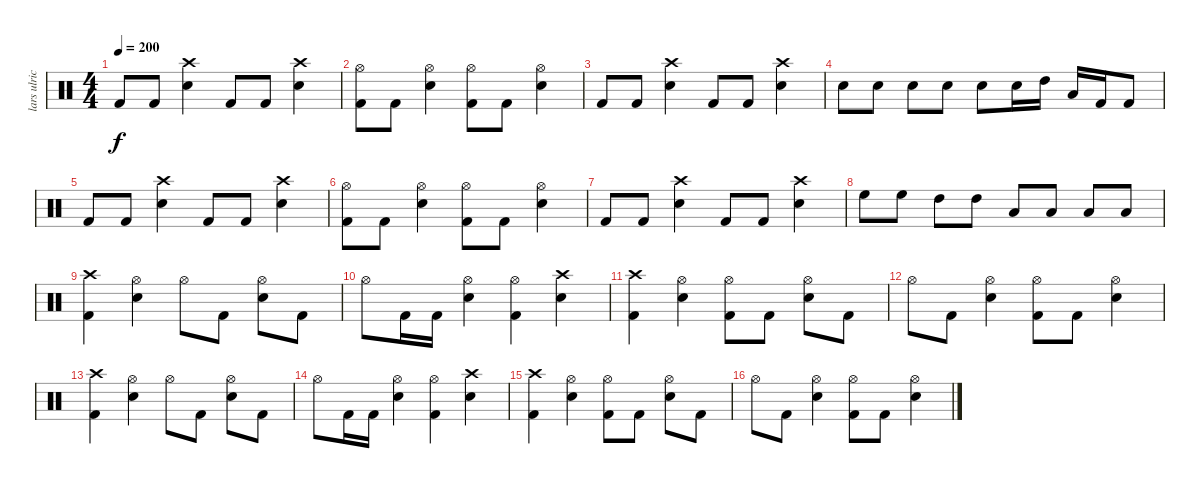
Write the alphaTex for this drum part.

\track ("lars ulrich" "lars ulric") {instrument percussion}
\staff {score}
\articulation defaults
\ts (4 4)
\tempo 200
\clef neutral
\ks c "Kick (hit) 2".8{dy f} "Kick (hit) 2".8
("Crash high (hit)" "Electric Snare (hit)").4 "Kick (hit) 2".8 "Kick (hit) 2".8 ("Crash high (hit)" "Electric Snare (hit)").4 |
("Hi-Hat (open)" "Kick (hit) 2").8 "Kick (hit) 2".8 ("Hi-Hat (open)" "Electric Snare (hit)").4 ("Hi-Hat (open)" "Kick (hit) 2").8 "Kick (hit) 2".8 ("Hi-Hat (open)" "Electric Snare (hit)").4 |
"Kick (hit) 2".8 "Kick (hit) 2".8 ("Crash high (hit)" "Electric Snare (hit)").4 "Kick (hit) 2".8 "Kick (hit) 2".8 ("Crash high (hit)" "Electric Snare (hit)").4 |
"Electric Snare (hit)".8 "Electric Snare (hit)".8 "Electric Snare (hit)".8 "Electric Snare (hit)".8 "Electric Snare (hit)".8 "Electric Snare (hit)".16 "High Tom (hit)".16 "Low Tom (hit)".16 "Kick (hit) 2".16 "Kick (hit) 2".8 |
"Kick (hit) 2".8 "Kick (hit) 2".8 ("Crash high (hit)" "Electric Snare (hit)").4 "Kick (hit) 2".8 "Kick (hit) 2".8 ("Crash high (hit)" "Electric Snare (hit)").4 |
("Hi-Hat (open)" "Kick (hit) 2").8 "Kick (hit) 2".8 ("Hi-Hat (open)" "Electric Snare (hit)").4 ("Hi-Hat (open)" "Kick (hit) 2").8 "Kick (hit) 2".8 ("Hi-Hat (open)" "Electric Snare (hit)").4 |
"Kick (hit) 2".8 "Kick (hit) 2".8 ("Crash high (hit)" "Electric Snare (hit)").4 "Kick (hit) 2".8 "Kick (hit) 2".8 ("Crash high (hit)" "Electric Snare (hit)").4 |
"High Floor Tom (hit)".8 "High Floor Tom (hit)".8 "High Tom (hit)".8 "High Tom (hit)".8 "Low Tom (hit)".8 "Low Tom (hit)".8 "Low Floor Tom (hit)".8 "Low Floor Tom (hit)".8 |
("Crash high (hit)" "Kick (hit) 2").4 ("Hi-Hat (open)" "Electric Snare (hit)").4 "Hi-Hat (open)".8 "Kick (hit) 2".8 ("Hi-Hat (open)" "Electric Snare (hit)").8 "Kick (hit) 2".8 |
"Hi-Hat (open)".8 "Kick (hit) 2".16 "Kick (hit) 2".16 ("Hi-Hat (open)" "Electric Snare (hit)").4 ("Hi-Hat (open)" "Kick (hit) 2").4 ("Crash high (hit)" "Electric Snare (hit)").4 |
("Crash high (hit)" "Kick (hit) 2").4 ("Hi-Hat (open)" "Electric Snare (hit)").4 ("Hi-Hat (open)" "Kick (hit) 2").8 "Kick (hit) 2".8 ("Hi-Hat (open)" "Electric Snare (hit)").8 "Kick (hit) 2".8 |
"Hi-Hat (open)".8 "Kick (hit) 2".8 ("Hi-Hat (open)" "Electric Snare (hit)").4 ("Hi-Hat (open)" "Kick (hit) 2").8 "Kick (hit) 2".8 ("Hi-Hat (open)" "Electric Snare (hit)").4 |
("Crash high (hit)" "Kick (hit) 2").4 ("Hi-Hat (open)" "Electric Snare (hit)").4 "Hi-Hat (open)".8 "Kick (hit) 2".8 ("Hi-Hat (open)" "Electric Snare (hit)").8 "Kick (hit) 2".8 |
"Hi-Hat (open)".8 "Kick (hit) 2".16 "Kick (hit) 2".16 ("Hi-Hat (open)" "Electric Snare (hit)").4 ("Hi-Hat (open)" "Kick (hit) 2").4 ("Crash high (hit)" "Electric Snare (hit)").4 |
("Crash high (hit)" "Kick (hit) 2").4 ("Hi-Hat (open)" "Electric Snare (hit)").4 ("Hi-Hat (open)" "Kick (hit) 2").8 "Kick (hit) 2".8 ("Hi-Hat (open)" "Electric Snare (hit)").8 "Kick (hit) 2".8 |
"Hi-Hat (open)".8 "Kick (hit) 2".8 ("Hi-Hat (open)" "Electric Snare (hit)").4 ("Hi-Hat (open)" "Kick (hit) 2").8 "Kick (hit) 2".8 ("Hi-Hat (open)" "Electric Snare (hit)").4
